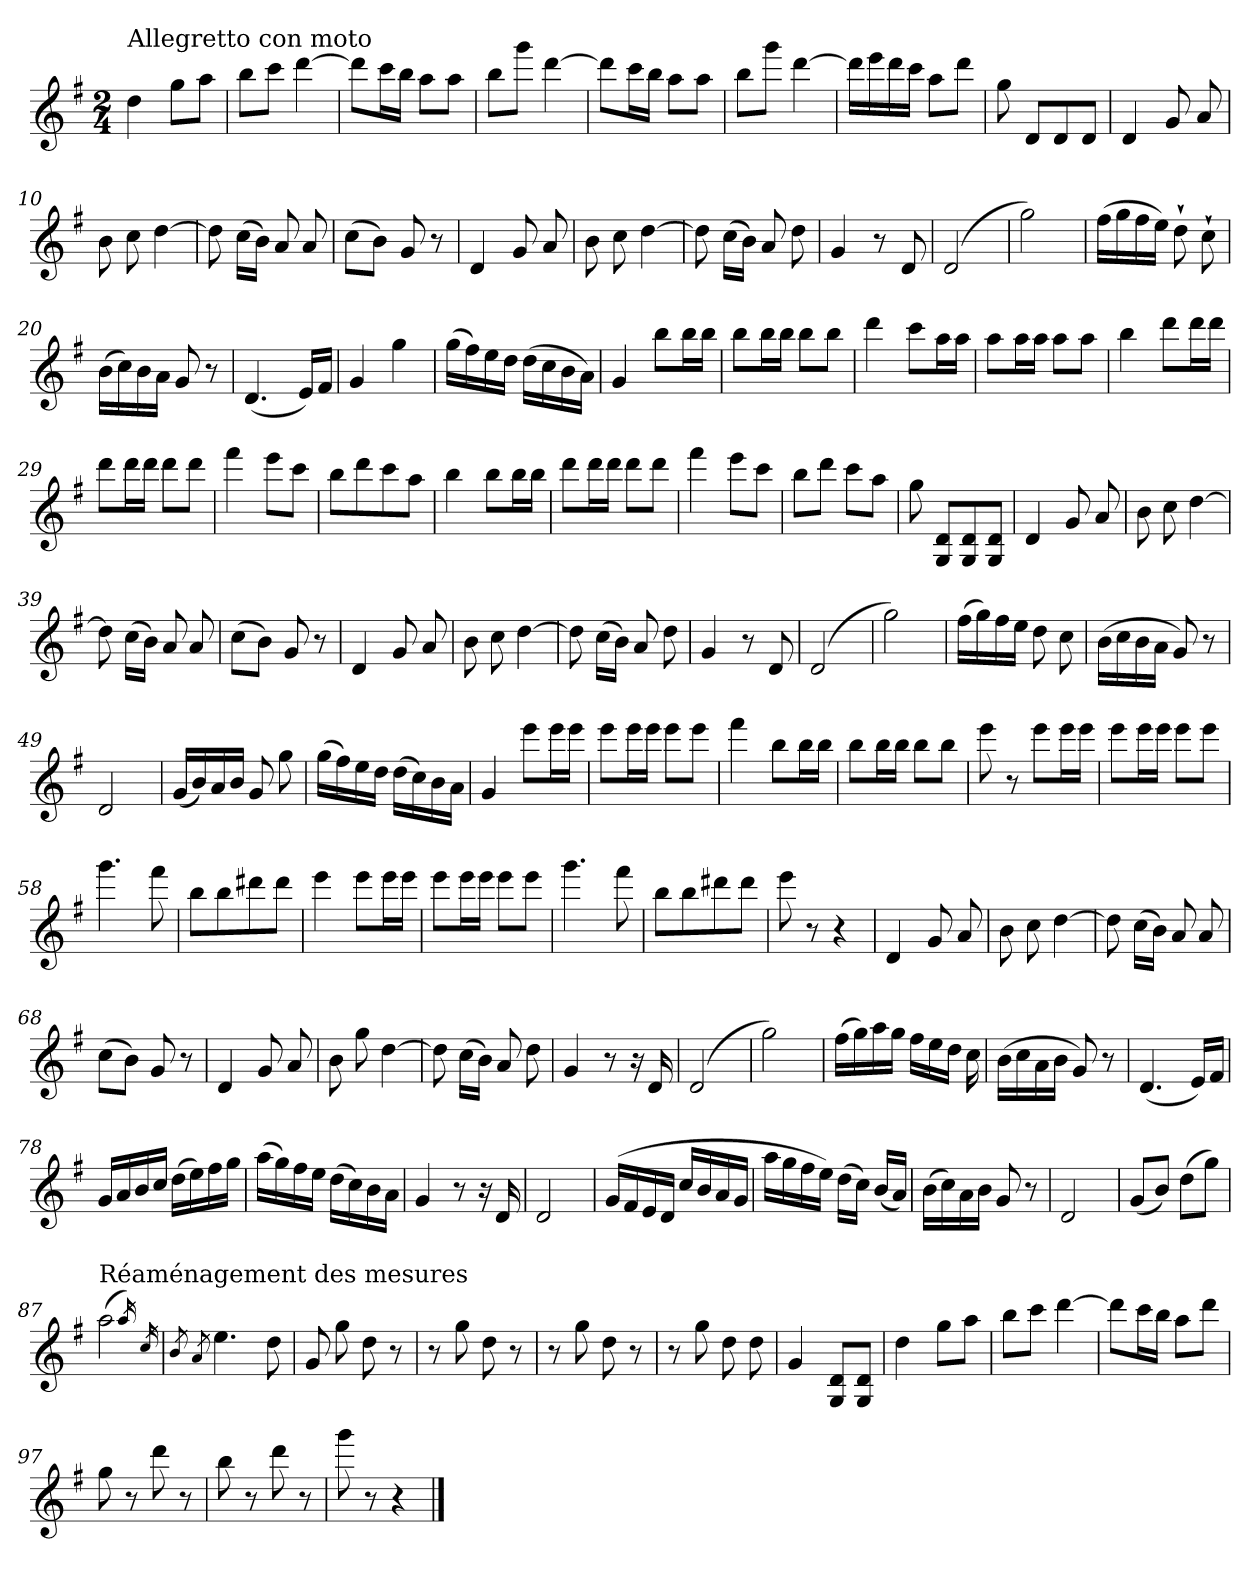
**kern
*part1
*staff1
*clefG2
*k[f#]
*G:
*M2/4
=1
!LO:TX:a:t=Allegretto con moto
4dd\
8gg\L
8aa\J
=2
8bb\L
8ccc\J
[4ddd\
=3
8ddd\L]
16ccc\L
16bb\JJ
8aa\L
8aa\J
=4
8bb\L
8ggg\J
[4ddd\
=5
8ddd\L]
16ccc\L
16bb\JJ
8aa\L
8aa\J
=6
8bb\L
8ggg\J
[4ddd\
=7
16ddd\LL]
16eee\
16ddd\
16ccc\JJ
8aa\L
8ddd\J
!!LO:LB:g=z
=8
8gg\
8d/L
8d/
8d/J
=9
4d/
8g/
8a/
=10
8b\
8cc\
[4dd\
=11
8dd\]
(>16cc\LL
16b\JJ)
8a/
8a/
=12
(>8cc\L
8b\J)
8g/
8r
=13
4d/
8g/
8a/
=14
8b\
8cc\
[4dd\
=15
8dd\]
(>16cc\LL
16b\JJ)
8a/
8dd\
=16
4g/
8r
8d/
!!LO:LB:g=z
=17
(>2d/
=18
2gg\)
=19
(>16ff#\LL
16gg\
16ff#\
16ee\JJ)
8dd`>\
8cc`>\
=20
(>16b\LL
16cc\)
16b\
16a\JJ
8g/
8r
=21
(<4.d/
16e/LL)
16f#/JJ
=22
4g/
4gg\
=23
(>16gg\LL
16ff#\)
16ee\
16dd\JJ
(>16dd\LL
16cc\
16b\
16a\JJ)
=24
4g/
8bb\L
16bb\L
16bb\JJ
!!LO:LB:g=z
=25
8bb\L
16bb\L
16bb\JJ
8bb\L
8bb\J
=26
4ddd\
8ccc\L
16aa\L
16aa\JJ
=27
8aa\L
16aa\L
16aa\JJ
8aa\L
8aa\J
=28
4bb\
8ddd\L
16ddd\L
16ddd\JJ
=29
8ddd\L
16ddd\L
16ddd\JJ
8ddd\L
8ddd\J
=30
4fff#\
8eee\L
8ccc\J
=31
8bb\L
8ddd\
8ccc\
8aa\J
!!LO:LB:g=z
=32
4bb\
8bb\L
16bb\L
16bb\JJ
!!LO:LB:g=z
=33
8ddd\L
16ddd\L
16ddd\JJ
8ddd\L
8ddd\J
=34
4fff#\
8eee\L
8ccc\J
=35
8bb\L
8ddd\J
8ccc\L
8aa\J
=36
8gg\
8G/ 8d/L
8G/ 8d/
8G/ 8d/J
=37
4d/
8g/
8a/
=38
8b\
8cc\
[4dd\
=39
8dd\]
(>16cc\LL
16b\JJ)
8a/
8a/
=40
(>8cc\L
8b\J)
8g/
8r
=41
4d/
8g/
8a/
!!LO:LB:g=z
=42
8b\
8cc\
[4dd\
=43
8dd\]
(>16cc\LL
16b\JJ)
8a/
8dd\
=44
4g/
8r
8d/
=45
(>2d/
=46
2gg\)
=47
(>16ff#\LL
16gg\)
16ff#\
16ee\JJ
8dd\
8cc\
=48
(>16b\LL
16cc\
16b\
16a\JJ
8g/)
8r
=49
2d/
=50
(<16g/LL
16b/)
16a/
16b/JJ
8g/
8gg\
!!LO:LB:g=z
=51
(>16gg\LL
16ff#\)
16ee\
16dd\JJ
(>16dd\LL
16cc\)
16b\
16a\JJ
=52
4g/
8eee\L
16eee\L
16eee\JJ
=53
8eee\L
16eee\L
16eee\JJ
8eee\L
8eee\J
=54
4fff#\
8bb\L
16bb\L
16bb\JJ
=55
8bb\L
16bb\L
16bb\JJ
8bb\L
8bb\J
=56
8eee\
8r
8eee\L
16eee\L
16eee\JJ
=57
8eee\L
16eee\L
16eee\JJ
8eee\L
8eee\J
!!LO:PB:g=z
=58
4.ggg\
8fff#\
=59
8bb\L
8bb\
8ddd#X\
8ddd#\J
=60
4eee\
8eee\L
16eee\L
16eee\JJ
=61
8eee\L
16eee\L
16eee\JJ
8eee\L
8eee\J
=62
4.ggg\
8fff#\
=63
8bb\L
8bb\
8ddd#X\
8ddd#\J
=64
8eee\
8r
4r
=65
4d/
8g/
8a/
=66
8b\
8cc\
[4dd\
!!LO:LB:g=z
=67
8dd\]
(>16cc\LL
16b\JJ)
8a/
8a/
=68
(>8cc\L
8b\J)
8g/
8r
=69
4d/
8g/
8a/
=70
8b\
8gg\
[4dd\
=71
8dd\]
(>16cc\LL
16b\JJ)
8a/
8dd\
=72
4g/
8r
16r
16d/
=73
(>2d/
=74
2gg\)
=75
(>16ff#\LL
16gg\)
16aa\
16gg\JJ
16ff#\LL
16ee\
16dd\JJ
16cc\
!!LO:LB:g=z
=76
(>16b\LL
16cc\
16a\
16b\JJ
8g/)
8r
=77
(<4.d/
16e/LL)
16f#/JJ
=78
16g/LL
16a/
16b/
16cc/JJ
(>16dd\LL
16ee\)
16ff#\
16gg\JJ
=79
(>16aa\LL
16gg\)
16ff#\
16ee\JJ
(>16dd\LL
16cc\)
16b\
16a\JJ
=80
4g/
8r
16r
16d/
=81
2d/
=82
(>16g/LL
16f#/
16e/
16d/JJ
16cc/LL
16b/
16a/
16g/JJ
!!LO:LB:g=z
=83
16aa\LL
16gg\
16ff#\
16ee\JJ)
(>16dd\LL
16cc\JJ)
(<16b/LL
16a/JJ)
=84
(>16b\LL
16cc\)
16a\
16b\JJ
8g/
8r
=85
2d/
=86
(<8g/L
8b/J)
(>8dd\L
8gg\J)
=87
!LO:TX:a:t=Réaménagement des mesures
(>2aa\
16qaa/)
16qcc/
=88
8qb/
8qa/
4.ee\
8dd\
=89
8g/
8gg\
8dd\
8r
!!LO:LB:g=z
=90
8r
8gg\
8dd\
8r
=91
8r
8gg\
8dd\
8r
=92
8r
8gg\
8dd\
8dd\
=93
4g/
8G/ 8d/L
8G/ 8d/J
=94
4dd\
8gg\L
8aa\J
=95
8bb\L
8ccc\J
[4ddd\
=96
8ddd\L]
16ccc\L
16bb\JJ
8aa\L
8ddd\J
=97
8gg\
8r
8ddd\
8r
=98
8bb\
8r
8ddd\
8r
!!LO:LB:g=z
=99
8ggg\
8r
4r
==
*-
